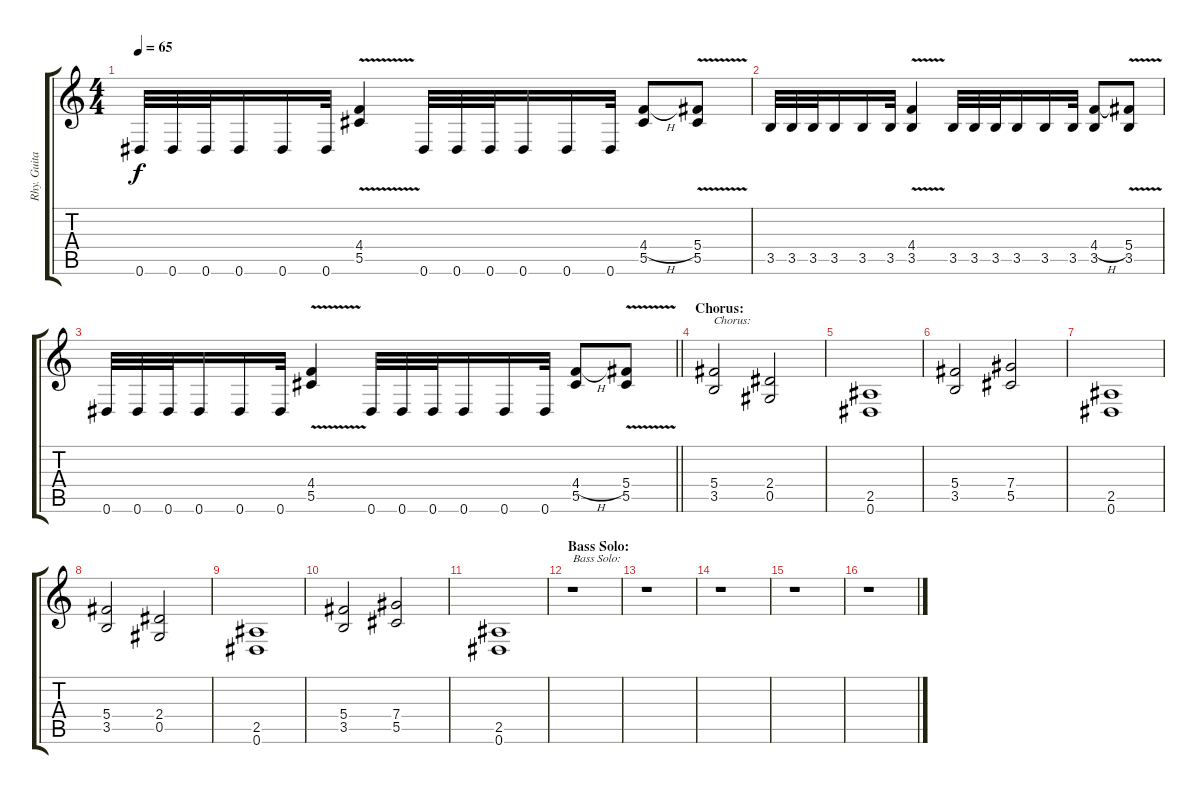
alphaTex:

\track ("Rhy. Guitar 1" "Rhy. Guita") {instrument distortionguitar}
\staff {score tabs}
\tuning (Eb4 Bb3 Gb3 Db3 Ab2 Eb2) {hide}
\ts (4 4)
\tempo 65
\clef g2
\ks c
0.6.32{dy f} 0.6.32 0.6.32 0.6.16 0.6.16 0.6.32 (4.4{v} 5.5).4 0.6.32 0.6.32 0.6.32 0.6.16 0.6.16 0.6.32 (4.4{h} 5.5).8 (5.4{v} 5.5).8 |
3.5.32 3.5.32 3.5.32 3.5.16 3.5.16 3.5.32 (4.4{v} 3.5).4 3.5.32 3.5.32 3.5.32 3.5.16 3.5.16 3.5.32 (4.4{h} 3.5).8 (5.4{v} 3.5).8 |
\barLineRight lightlight
0.6.32 0.6.32 0.6.32 0.6.16 0.6.16 0.6.32 (4.4{v} 5.5).4 0.6.32 0.6.32 0.6.32 0.6.16 0.6.16 0.6.32 (4.4{h} 5.5).8 (5.4{v} 5.5).8 |
\section ("" "Chorus:")
(5.4 3.5).2{txt "Chorus:"} (2.4 0.5).2 |
(2.5 0.6).1 |
(5.4 3.5).2 (7.4 5.5).2 |
(2.5 0.6).1 |
(5.4 3.5).2 (2.4 0.5).2 |
(2.5 0.6).1 |
(5.4 3.5).2 (7.4 5.5).2 |
(2.5 0.6).1 |
\section ("" "Bass Solo:")
r.1{txt "Bass Solo:"} |
r.1 |
r.1 |
r.1 |
r.1
